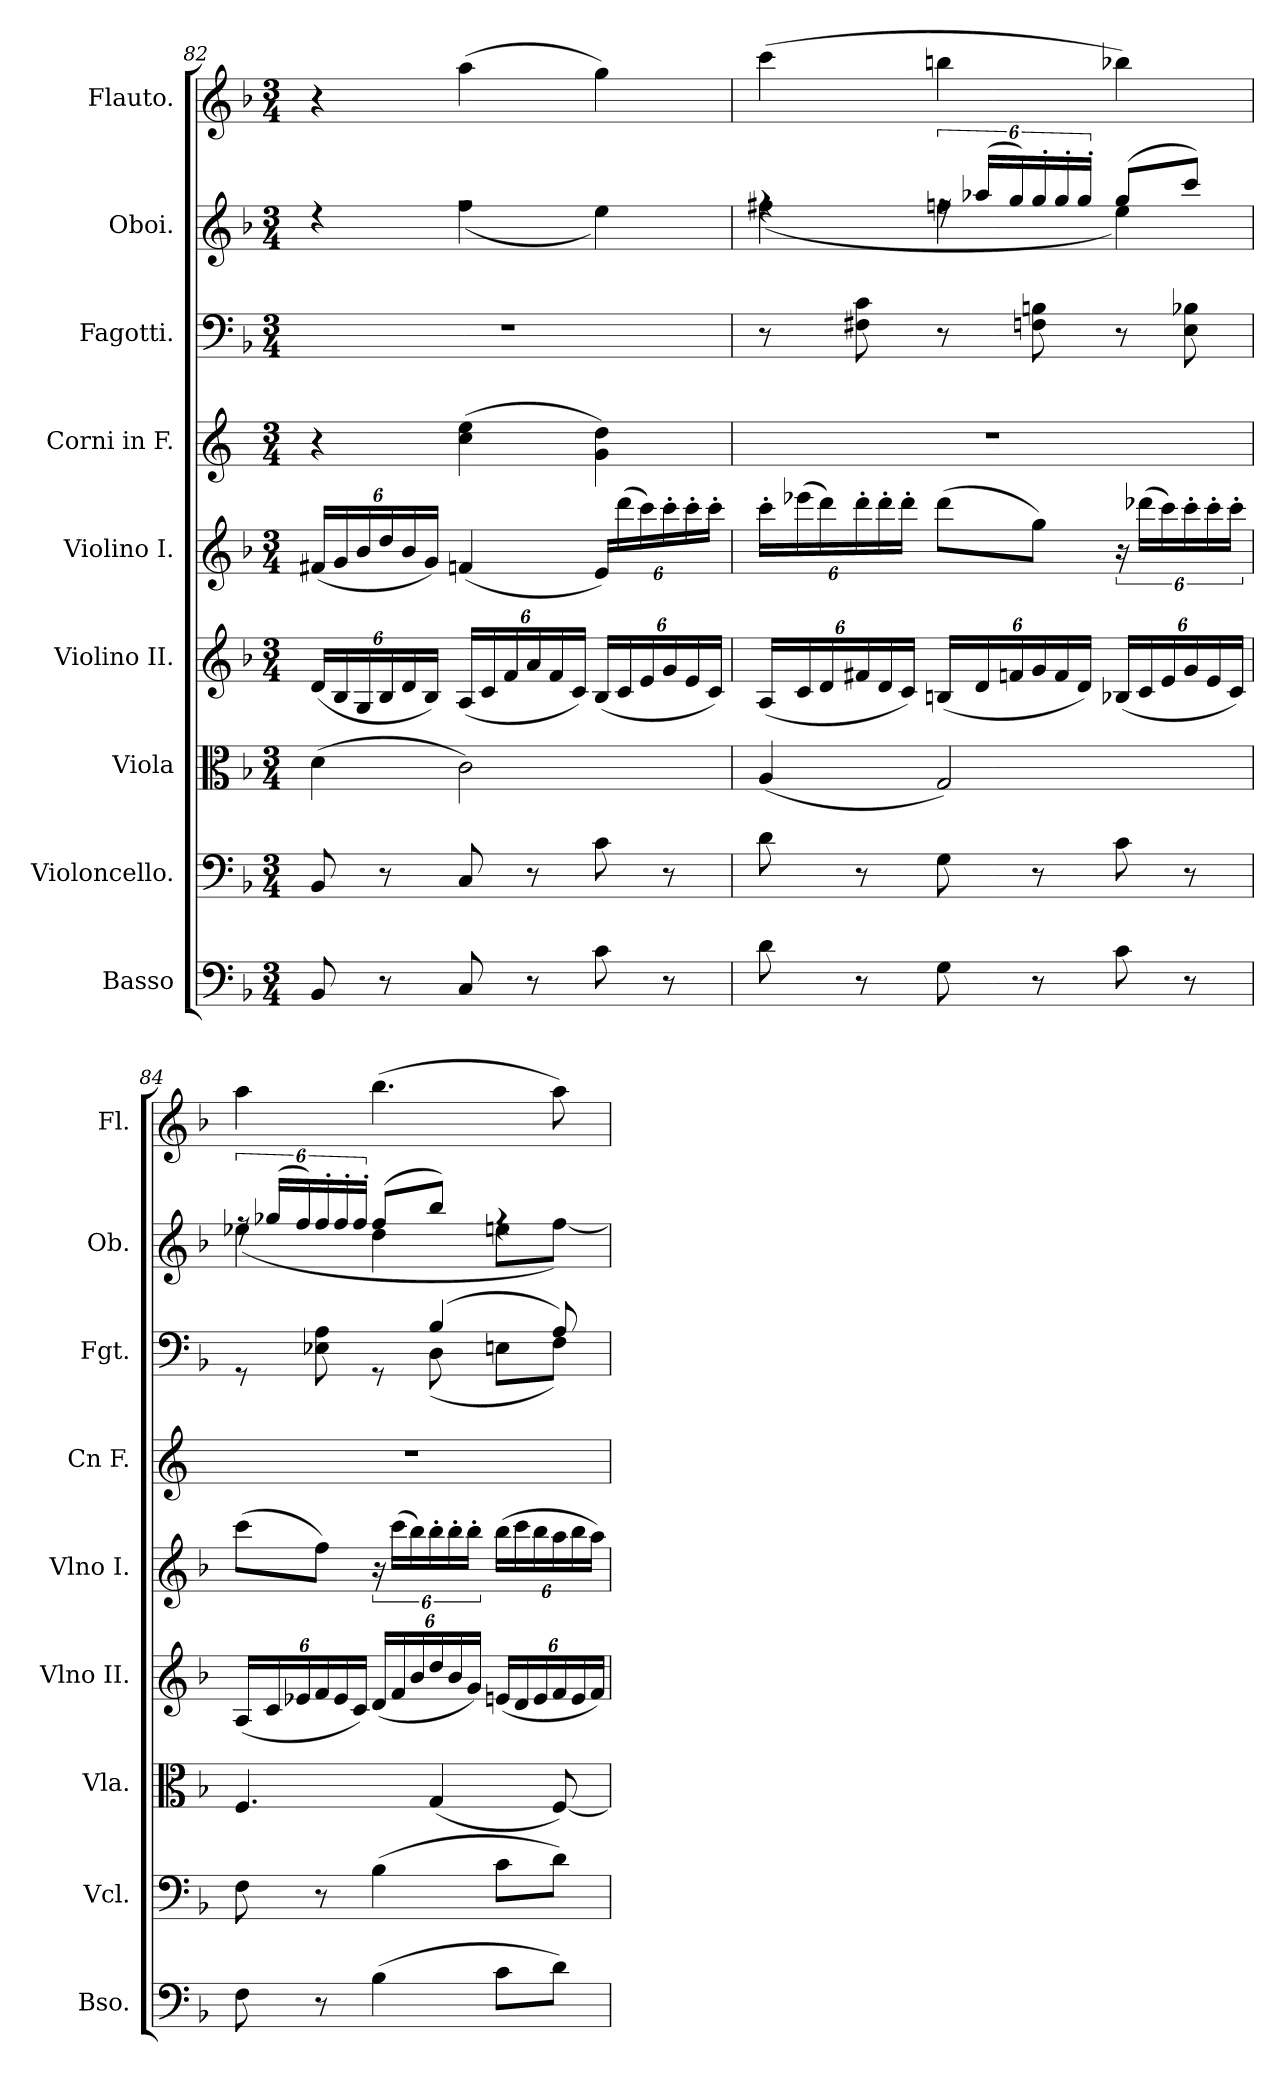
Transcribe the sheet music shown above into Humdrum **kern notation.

**kern	**kern	**kern	**kern	**kern	**kern	**kern	**kern	**kern
*part9	*part8	*part7	*part6	*part5	*part4	*part3	*part2	*part1
*staff9	*staff8	*staff7	*staff6	*staff5	*staff4	*staff3	*staff2	*staff1
*I"Basso	*I"Violoncello.	*I"Viola	*I"Violino II.	*I"Violino I.	*I"Corni in F.	*I"Fagotti.	*I"Oboi.	*I"Flauto.
*I'Bso.	*I'Vcl.	*I'Vla.	*I'Vlno II.	*I'Vlno I.	*I'Cn F.	*I'Fgt.	*I'Ob.	*I'Fl.
*clefF4	*clefF4	*clefC3	*clefG2	*clefG2	*clefG2	*clefF4	*clefG2	*clefG2
*ITrd7c12	*	*	*	*	*ITrd4c7	*	*	*
*k[b-]	*k[b-]	*k[b-]	*k[b-]	*k[b-]	*k[b-]	*k[b-]	*k[b-]	*k[b-]
*M3/4	*M3/4	*M3/4	*M3/4	*M3/4	*M3/4	*M3/4	*M3/4	*M3/4
*	*	*	*Xbrackettup	*Xbrackettup	*	*	*	*
=82	=82	=82	=82	=82	=82	=82	=82	=82
*	*	*	*	*	*	*	*^	*
8BBB-/	8BB-/	(>4d\	(<24d/LL	(<24f#X/LL	4r	2.r	4rdd	4ryy	4r
.	.	.	24B-/	24g/	.	.	.	.	.
.	.	.	24G/	24b-/	.	.	.	.	.
8r	8r	.	24B-/	24dd/	.	.	.	.	.
.	.	.	24d/	24b-/	.	.	.	.	.
.	.	.	24B-/JJ)	24g/JJ)	.	.	.	.	.
8CC/	8C/	2c\)	(<24A/LL	(<4fn/	(>4f\ 4a\	.	2rff	(<4ff\	(>4aa\
.	.	.	24c/	.	.	.	.	.	.
.	.	.	24f/	.	.	.	.	.	.
8r	8r	.	24a/	.	.	.	.	.	.
.	.	.	24f/	.	.	.	.	.	.
.	.	.	24c/JJ)	.	.	.	.	.	.
8C\	8c\	.	(<24B-/LL	24e/LL)	4c\ 4g\)	.	.	4ee\)	4gg\)
.	.	.	24c/	(>24ddd\	.	.	.	.	.
.	.	.	24e/	24ccc\)	.	.	.	.	.
8r	8r	.	24g/	24ccc'\	.	.	.	.	.
.	.	.	24e/	24ccc'\	.	.	.	.	.
.	.	.	24c/JJ)	24ccc'\JJ	.	.	.	.	.
=83	=83	=83	=83	=83	=83	=83	=83	=83	=83
8D\	8d\	(<4A/	(<24A/LL	24ccc'\LL	2.r	8r	4rff	(<4ff#X\	(>4ccc\
.	.	.	24c/	(>24eee-X\	.	.	.	.	.
.	.	.	24d/	24ddd\)	.	.	.	.	.
8r	8r	.	24f#X/	24ddd'\	.	8F#X\ 8c\	.	.	.
.	.	.	24d/	24ddd'\	.	.	.	.	.
.	.	.	24c/JJ)	24ddd'\JJ	.	.	.	.	.
8GG\	8G\	2G/)	(<24Bn/LL	(>8ddd\L	.	8r	24rff	4ffn\	4bbn\
.	.	.	24d/	.	.	.	(>24aa-X/LL	.	.
.	.	.	24fn/	.	.	.	24gg/)	.	.
*	*	*	*	*	*	*	*Xbrackettup	*	*
8r	8r	.	24g/	8gg\J)	.	8Fn\ 8Bn\	24gg'/	.	.
.	.	.	24f/	.	.	.	24gg'/	.	.
.	.	.	24d/JJ)	.	.	.	24gg'/JJ	.	.
*	*	*	*	*brackettup	*	*	*	*	*
8C\	8c\	.	(<24B-X/LL	24r	.	8r	(>8gg/L	4ee\)	4bb-X\)
.	.	.	24c/	(>24ddd-X\LL	.	.	.	.	.
.	.	.	24e/	24ccc\)	.	.	.	.	.
*	*	*	*	*Xbrackettup	*	*	*	*	*
8r	8r	.	24g/	24ccc'\	.	8E\ 8B-X\	8ccc/J)	.	.
.	.	.	24e/	24ccc'\	.	.	.	.	.
.	.	.	24c/JJ)	24ccc'\JJ	.	.	.	.	.
!!LO:PB:g=z
=84	=84	=84	=84	=84	=84	=84	=84	=84	=84
*	*	*	*	*	*	*^	*	*	*
*	*	*	*	*	*	*	*	*brackettup	*	*
8FF\	8F\	4.F/	(<24A/LL	(>8ccc\L	2.r	8rGG	4.ryy	24rff	(<4ee-X\	4aa\
.	.	.	24c/	.	.	.	.	(>24gg-X/LL	.	.
.	.	.	24e-X/	.	.	.	.	24ff/)	.	.
*	*	*	*	*	*	*	*	*Xbrackettup	*	*
8r	8r	.	24f/	8ff\J)	.	8E-X\ 8A\	.	24ff'/	.	.
.	.	.	24e-/	.	.	.	.	24ff'/	.	.
.	.	.	24c/JJ)	.	.	.	.	24ff'/JJ	.	.
*	*	*	*	*brackettup	*	*	*	*	*	*
(>4BB-\	(>4B-\	.	(<24d/LL	24r	.	8rGG	.	(>8ff/L	4dd\	(>4.bb-\
.	.	.	24f/	(>24ccc\LL	.	.	.	.	.	.
.	.	.	24b-/	24bb-\)	.	.	.	.	.	.
*	*	*	*	*Xbrackettup	*	*	*	*	*	*
.	.	(<4G/	24dd/	24bb-'\	.	(>4B-/	(<8D\	8bb-/J)	.	.
.	.	.	24b-/	24bb-'\	.	.	.	.	.	.
.	.	.	24g/JJ)	24bb-'\JJ	.	.	.	.	.	.
8C\L	8c\L	.	(<24en/LL	(>24bb-\LL	.	.	8En\L	4rff	8een\L	.
.	.	.	24d/	24ccc\	.	.	.	.	.	.
.	.	.	24e/	24bb-\	.	.	.	.	.	.
8D\J)	8d\J)	[8F/)	24f/	24aa\	.	8A/)	8F\J)	.	[8ff\J)	8aa\)
.	.	.	24e/	24bb-\	.	.	.	.	.	.
.	.	.	24f/JJ)	24aa\JJ)	.	.	.	.	.	.
*	*	*	*	*	*	*v	*v	*	*	*
*	*	*	*	*	*	*	*v	*v	*
=	=	=	=	=	=	=	=	=
*-	*-	*-	*-	*-	*-	*-	*-	*-
